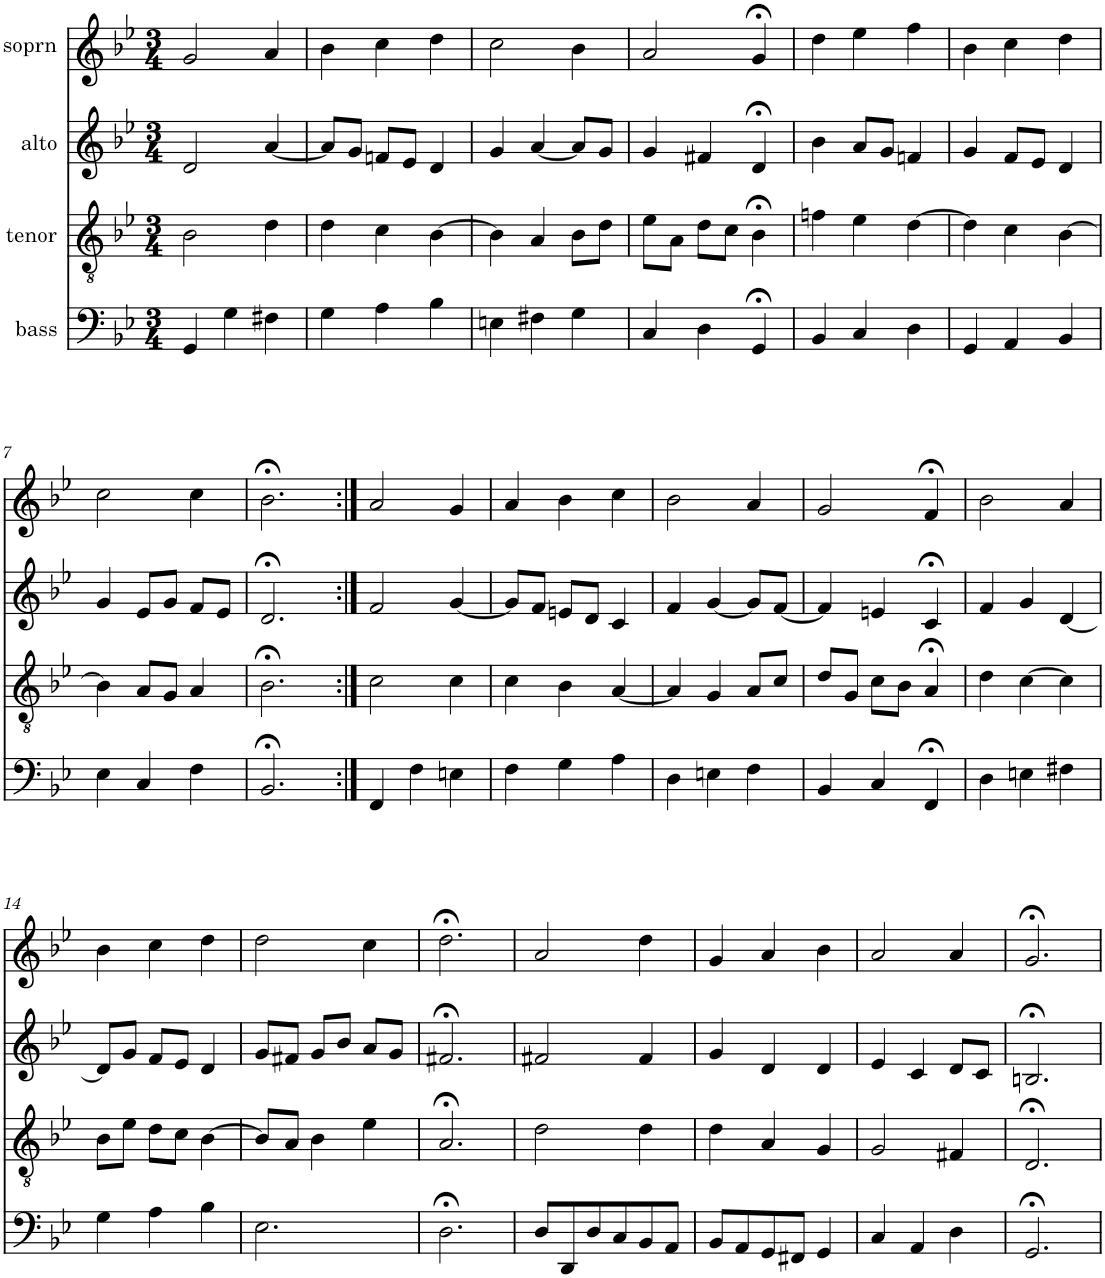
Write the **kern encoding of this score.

**kern	**kern	**kern	**kern
*part4	*part3	*part2	*part1
*staff4	*staff3	*staff2	*staff1
*I"bass	*I"tenor	*I"alto	*I"soprn
*clefF4	*clefGv2	*clefG2	*clefG2
*k[b-e-]	*k[b-e-]	*k[b-e-]	*k[b-e-]
*g:	*g:	*g:	*g:
*M3/4	*M3/4	*M3/4	*M3/4
=1	=1	=1	=1
4GG/	2B-\	2d/	2g/
4G\	.	.	.
4F#X\	4d\	[4a/	4a/
=2	=2	=2	=2
4G\	4d\	8a/L]	4b-\
.	.	8g/J	.
4A\	4c\	8fn/L	4cc\
.	.	8e-/J	.
4B-\	[4B-\	4d/	4dd\
=3	=3	=3	=3
4En\	4B-\]	4g/	2cc\
4F#X\	4A/	[4a/	.
4G\	8B-\L	8a/L]	4b-\
.	8d\J	8g/J	.
=4	=4	=4	=4
4C/	8e-\L	4g/	2a/
.	8A\J	.	.
4D\	8d\L	4f#X/	.
.	8c\J	.	.
4GG;</	4B-;<\	4d;</	4g;</
=5	=5	=5	=5
4BB-/	4fn\	4b-\	4dd\
4C/	4e-\	8a/L	4ee-\
.	.	8g/J	.
4D\	[4d\	4fn/	4ff\
=6	=6	=6	=6
4GG/	4d\]	4g/	4b-\
4AA/	4c\	8f/L	4cc\
.	.	8e-/J	.
4BB-/	[4B-\	4d/	4dd\
!!LO:LB:g=z
=7	=7	=7	=7
4E-\	4B-\]	4g/	2cc\
4C/	8A/L	8e-/L	.
.	8G/J	8g/J	.
4F\	4A/	8f/L	4cc\
.	.	8e-/J	.
=8	=8	=8	=8
2.BB-;</	2.B-;<\	2.d;</	2.b-;<\
=9:|!	=9:|!	=9:|!	=9:|!
4FF/	2c\	2f/	2a/
4F\	.	.	.
4En\	4c\	[4g/	4g/
=10	=10	=10	=10
4F\	4c\	8g/L]	4a/
.	.	8f/J	.
4G\	4B-\	8en/L	4b-\
.	.	8d/J	.
4A\	[4A/	4c/	4cc\
=11	=11	=11	=11
4D\	4A/]	4f/	2b-\
4En\	4G/	[4g/	.
4F\	8A/L	8g/L]	4a/
.	8c/J	[8f/J	.
=12	=12	=12	=12
4BB-/	8d/L	4f/]	2g/
.	8G/J	.	.
4C/	8c\L	4en/	.
.	8B-\J	.	.
4FF;</	4A;</	4c;</	4f;</
=13	=13	=13	=13
4D\	4d\	4f/	2b-\
4En\	[4c\	4g/	.
4F#X\	4c\]	[4d/	4a/
!!LO:LB:g=z
=14	=14	=14	=14
4G\	8B-\L	8d/L]	4b-\
.	8e-\J	8g/J	.
4A\	8d\L	8f/L	4cc\
.	8c\J	8e-/J	.
4B-\	[4B-\	4d/	4dd\
=15	=15	=15	=15
2.E-\	8B-/L]	8g/L	2dd\
.	8A/J	8f#X/J	.
.	4B-\	8g/L	.
.	.	8b-/J	.
.	4e-\	8a/L	4cc\
.	.	8g/J	.
=16	=16	=16	=16
2.D;<\	2.A;</	2.f#X;</	2.dd;<\
=17	=17	=17	=17
8D/L	2d\	2f#X/	2a/
8DD/	.	.	.
8D/	.	.	.
8C/	.	.	.
8BB-/	4d\	4f#/	4dd\
8AA/J	.	.	.
=18	=18	=18	=18
8BB-/L	4d\	4g/	4g/
8AA/	.	.	.
8GG/	4A/	4d/	4a/
8FF#X/J	.	.	.
4GG/	4G/	4d/	4b-\
=19	=19	=19	=19
4C/	2G/	4e-/	2a/
4AA/	.	4c/	.
4D\	4F#X/	8d/L	4a/
.	.	8c/J	.
=20	=20	=20	=20
2.GG;</	2.D;</	2.Bn;</	2.g;</
=	=	=	=
*-	*-	*-	*-
